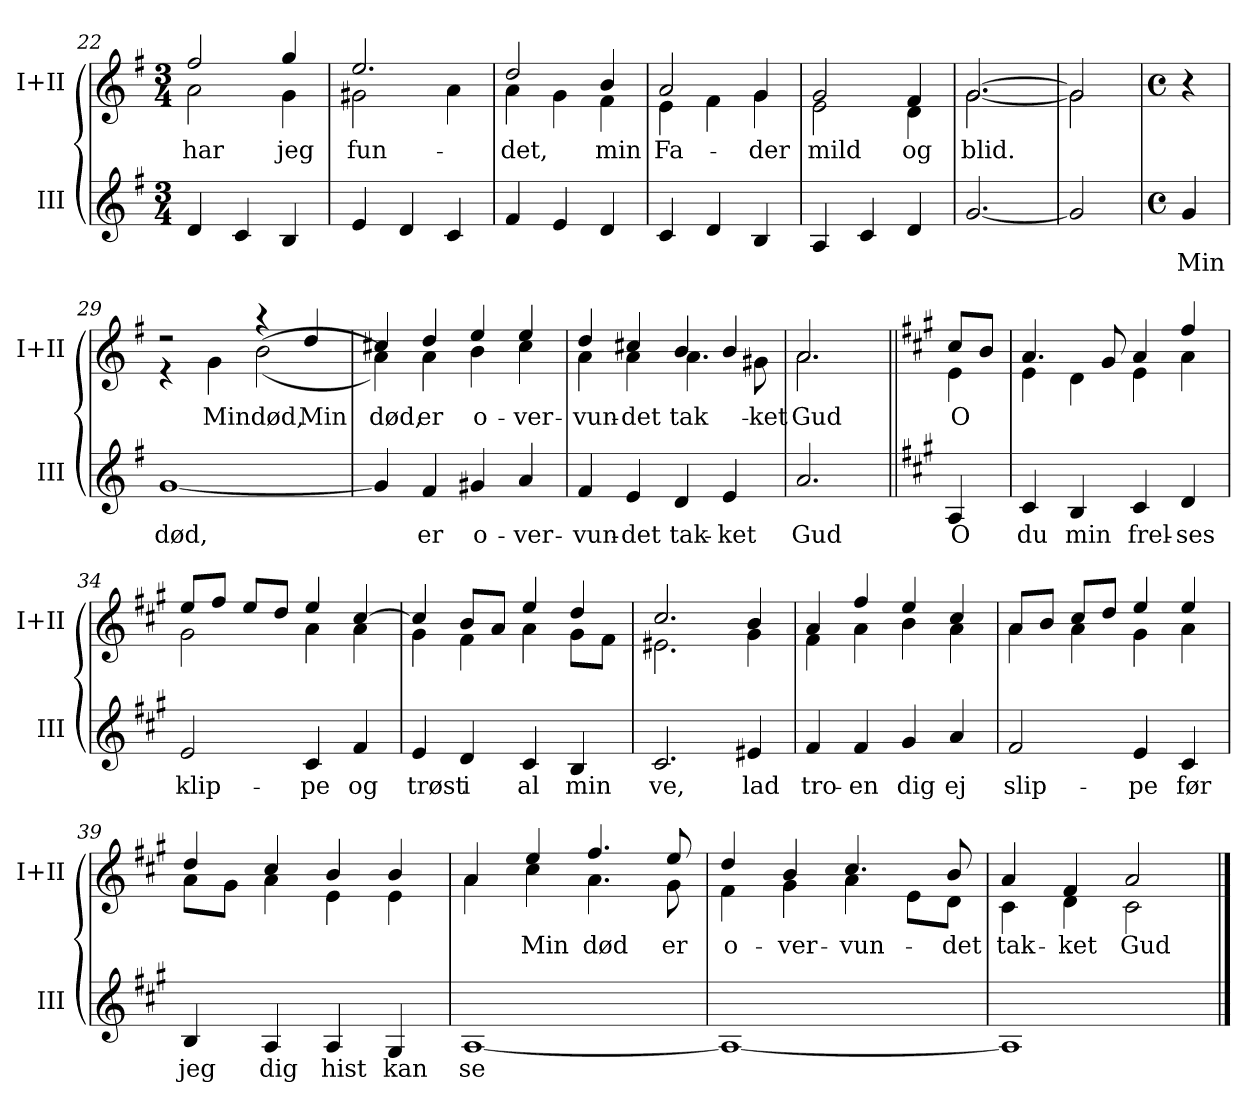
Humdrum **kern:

**kern	**text	**kern	**text
*part2	*part2	*part1	*part1
*staff2	*staff2	*staff1	*staff1
*I"III	*	*I"I+II	*
*I'III	*	*I'I+II	*
!!LO:LB:g=z
*clefG2	*	*clefG2	*
*k[f#]	*	*k[f#]	*
*M3/4	*	*M3/4	*
=22	=22	=22	=22
!	!	!	!LO:LY:b
*	*	*^	*
4d/	.	2ff#/	2a\	har
4c/	.	.	.	.
!	!	!	!	!LO:LY:b
4B/	.	4gg/	4g\	jeg
=23	=23	=23	=23	=23
!	!	!	!	!LO:LY:b
4e/	.	2.ee/	2g#X\	fun-
4d/	.	.	.	.
4c/	.	.	4a\	.
=24	=24	=24	=24	=24
!	!	!	!	!LO:LY:b
4f#/	.	2dd/	4a\	-det,
4e/	.	.	4g\	.
!	!	!	!	!LO:LY:b
4d/	.	4b/	4f#\	min
=25	=25	=25	=25	=25
!	!	!	!	!LO:LY:b
4c/	.	2a/	4e\	Fa-
4d/	.	.	4f#\	.
!	!	!	!	!LO:LY:b
4B/	.	4g/	4g\	-der
=26	=26	=26	=26	=26
!	!	!	!	!LO:LY:b
4A/	.	2g/	2e\	mild
4c/	.	.	.	.
!	!	!	!	!LO:LY:b
4d/	.	4f#/	4d\	og
=27	=27	=27	=27	=27
!	!	!	!	!LO:LY:b
[2.g/	.	[2.g/	[2.g\	blid.
=28	=28	=28	=28	=28
2g/]	.	2g/]	2g\]	.
*	*	*v	*v	*
!!LO:PB:g=z
=28X3	=28X3	=28X3	=28X3
*M4/4	*	*M4/4	*
*met(c)	*	*met(c)	*
*	*	*^	*
!	!LO:LY:b	!	!	!
*	*	*v	*v	*
4g/	Min	4r	.
=29	=29	=29	=29
!	!LO:LY:b	!	!
*	*	*^	*
[1g	død,	2r	4r	.
!	!	!	!	!LO:LY:b
.	.	.	4g\	Min
!	!	!	!	!LO:LY:b
.	.	4r	(<(<2b\	død,
!	!	!	!	!LO:LY:a
.	.	4dd/	.	Min
=30	=30	=30	=30	=30
!	!	!	!	!LO:LY:a
4g/]	.	4cc#X/	4a\))	død,
!	!LO:LY:b	!	!	!LO:LY:b
4f#/	er	4dd/	4a\	er
!	!LO:LY:b	!	!	!LO:LY:b
4g#X/	o-	4ee/	4b\	o-
!	!LO:LY:b	!	!	!LO:LY:b
4a/	-ver-	4ee/	4cc#\	-ver-
=31	=31	=31	=31	=31
!	!LO:LY:b	!	!	!LO:LY:b
4f#/	-vun-	4dd/	4a\	-vun-
!	!LO:LY:b	!	!	!LO:LY:b
4e/	-det	4cc#X/	4a\	-det
!	!LO:LY:b	!	!	!LO:LY:b
4d/	tak-	4b/	4.a\	tak-
!	!LO:LY:b	!	!	!
4e/	-ket	4b/	.	.
!	!	!	!	!LO:LY:b
.	.	.	8g#X\	-ket
=32	=32	=32	=32	=32
!	!LO:LY:b	!	!	!LO:LY:b
2.a/	Gud	2.a/	2.a\	Gud
!!LO:LB:g=z	!!
=32X4||	=32X4||	=32X4||	=32X4||	=32X4||
*k[f#c#g#]	*	*k[f#c#g#]	*	*
!	!LO:LY:b	!	!	!LO:LY:b
4A/	O	8cc#/L	4e\	O
.	.	8b/J	.	.
=33	=33	=33	=33	=33
!	!LO:LY:b	!	!	!
4c#/	du	4.a/	4e\	.
!	!LO:LY:b	!	!	!
4B/	min	.	4d\	.
.	.	8g#/	.	.
!	!LO:LY:b	!	!	!
4c#/	frel-	4a/	4e\	.
!	!LO:LY:b	!	!	!
4d/	-ses	4ff#/	4a\	.
=34	=34	=34	=34	=34
!	!LO:LY:b	!	!	!
2e/	klip-	8ee/L	2g#\	.
.	.	8ff#/J	.	.
.	.	8ee/L	.	.
.	.	8dd/J	.	.
!	!LO:LY:b	!	!	!
4c#/	-pe	4ee/	4a\	.
!	!LO:LY:b	!	!	!
4f#/	og	[4cc#/	4a\	.
=35	=35	=35	=35	=35
!	!LO:LY:b	!	!	!
4e/	trøst	4cc#/]	4g#\	.
!	!LO:LY:b	!	!	!
4d/	i	8b/L	4f#\	.
.	.	8a/J	.	.
!	!LO:LY:b	!	!	!
4c#/	al	4ee/	4a\	.
!	!LO:LY:b	!	!	!
4B/	min	4dd/	8g#\L	.
.	.	.	8f#\J	.
=36	=36	=36	=36	=36
!	!LO:LY:b	!	!	!
2.c#/	ve,	2.cc#/	2.e#X\	.
!	!LO:LY:b	!	!	!
4e#X/	lad	4b/	4g#\	.
=37	=37	=37	=37	=37
!	!LO:LY:b	!	!	!
4f#/	tro-	4a/	4f#\	.
!	!LO:LY:b	!	!	!
4f#/	-en	4ff#/	4a\	.
!	!LO:LY:b	!	!	!
4g#/	dig	4ee/	4b\	.
!	!LO:LY:b	!	!	!
4a/	ej	4cc#/	4a\	.
!!LO:LB:g=z	!!
=38	=38	=38	=38	=38
!	!LO:LY:b	!	!	!
2f#/	slip-	8a/L	4a\	.
.	.	8b/J	.	.
.	.	8cc#/L	4a\	.
.	.	8dd/J	.	.
!	!LO:LY:b	!	!	!
4e/	-pe	4ee/	4g#\	.
!	!LO:LY:b	!	!	!
4c#/	før	4ee/	4a\	.
=39	=39	=39	=39	=39
!	!LO:LY:b	!	!	!
4B/	jeg	4dd/	8a\L	.
.	.	.	8g#\J	.
!	!LO:LY:b	!	!	!
4A/	dig	4cc#/	4a\	.
!	!LO:LY:b	!	!	!
4A/	hist	4b/	4e\	.
!	!LO:LY:b	!	!	!
4G#/	kan	4b/	4e\	.
=40	=40	=40	=40	=40
!	!LO:LY:b	!	!	!
[1A	se	4a/	4a\	.
!	!	!	!	!LO:LY:b
.	.	4ee/	4cc#\	Min
!	!	!	!	!LO:LY:b
.	.	4.ff#/	4.a\	død
!	!	!	!	!LO:LY:b
.	.	8ee/	8g#\	er
=41	=41	=41	=41	=41
!	!	!	!	!LO:LY:b
1A_	.	4dd/	4f#\	o-
!	!	!	!	!LO:LY:b
.	.	4b/	4g#\	-ver-
!	!	!	!	!LO:LY:b
.	.	4.cc#/	4a\	-vun-
.	.	.	8e\L	.
!	!	!	!	!LO:LY:b
.	.	8b/	8d\J	-det
=42	=42	=42	=42	=42
!	!	!	!	!LO:LY:b
1A]	.	4a/	4c#\	tak-
!	!	!	!	!LO:LY:b
.	.	4f#/	4d\	-ket
!	!	!	!	!LO:LY:b
.	.	2a/	2c#\	Gud
*	*	*v	*v	*
==	==	==	==
*-	*-	*-	*-
